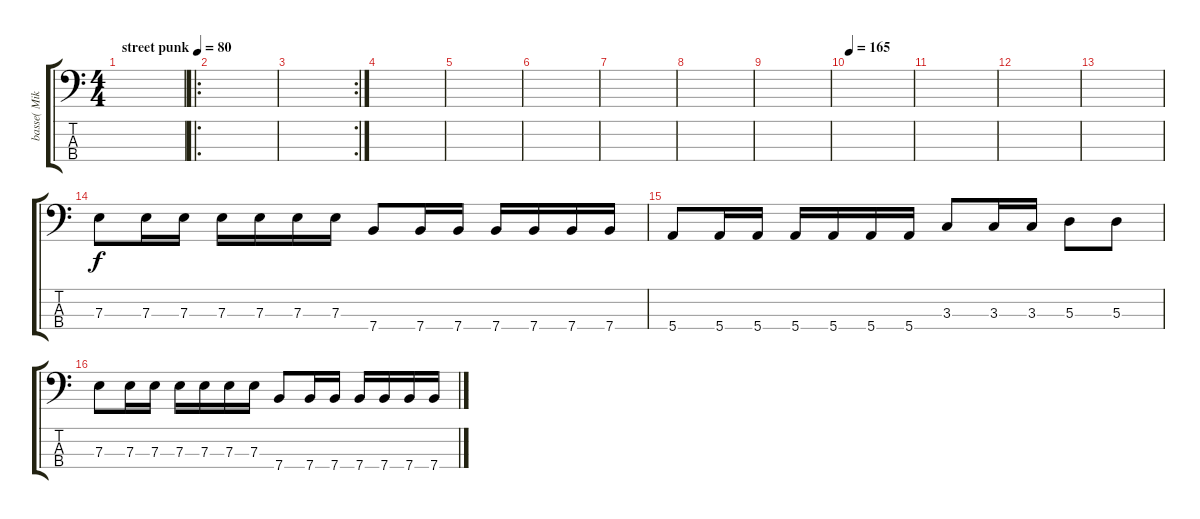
\track ("basse( Mike )" "basse( Mik") {instrument electricbasspick}
\staff {score tabs}
\tuning (G2 D2 A1 E1) {hide}
\ts (4 4)
\tempo (80 "street punk")
\clef f4
\ks c
|
\ro
|
\rc 2
|
|
|
|
|
|
|
\tempo 165
|
|
|
|
7.3.8 7.3.16 7.3.16 7.3.16 7.3.16 7.3.16 7.3.16 7.4.8 7.4.16 7.4.16 7.4.16 7.4.16 7.4.16 7.4.16 |
5.4.8 5.4.16 5.4.16 5.4.16 5.4.16 5.4.16 5.4.16 3.3.8 3.3.16 3.3.16 5.3.8 5.3.8 |
7.3.8 7.3.16 7.3.16 7.3.16 7.3.16 7.3.16 7.3.16 7.4.8 7.4.16 7.4.16 7.4.16 7.4.16 7.4.16 7.4.16
